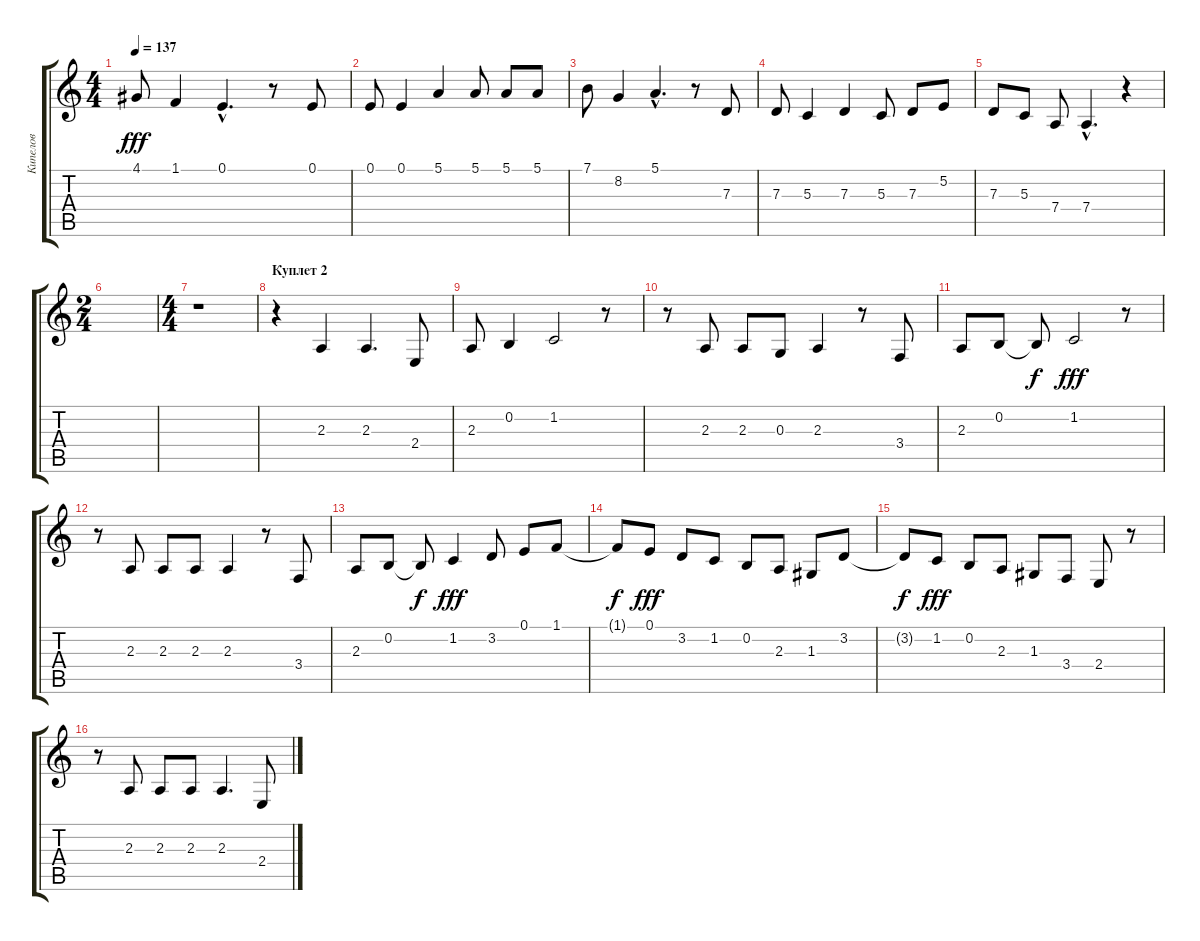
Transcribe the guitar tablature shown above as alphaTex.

\track ("Кипелов " "Кипелов ") {instrument tenorsax}
\staff {score tabs}
\tuning (E4 B3 G3 D3 A2 E2) {hide}
\ts (4 4)
\tempo 137
\clef g2
\ks c
4.1.8{dy fff} 1.1.4 0.1{hac}.4{d} r.8 0.1.8 |
0.1.8 0.1.4 5.1.4 5.1.8 5.1.8 5.1.8 |
7.1.8 8.2.4 5.1{hac}.4{d} r.8 7.3.8 |
7.3.8 5.3.4 7.3.4 5.3.8 7.3.8 5.2.8 |
7.3.8 5.3.8 7.4.8 7.4{hac}.4{d} r.4 |
\ts (2 4)
|
\ts (4 4)
r.1 |
\section ("" "Куплет 2")
r.4 2.3.4 2.3.4{d} 2.4.8 |
2.3.8 0.2.4 1.2.2 r.8 |
r.8 2.3.8 2.3.8 0.3.8 2.3.4 r.8 3.4.8 |
2.3.8 0.2.8 0.2{t}.8{dy f} 1.2.2{dy fff} r.8 |
r.8 2.3.8 2.3.8 2.3.8 2.3.4 r.8 3.4.8 |
2.3.8 0.2.8 0.2{t}.8{dy f} 1.2.4{dy fff} 3.2.8 0.1.8 1.1.8 |
1.1{t}.8{dy f} 0.1.8{dy fff} 3.2.8 1.2.8 0.2.8 2.3.8 1.3.8 3.2.8 |
3.2{t}.8{dy f} 1.2.8{dy fff} 0.2.8 2.3.8 1.3.8 3.4.8 2.4.8 r.8 |
r.8 2.3.8 2.3.8 2.3.8 2.3.4{d} 2.4.8
